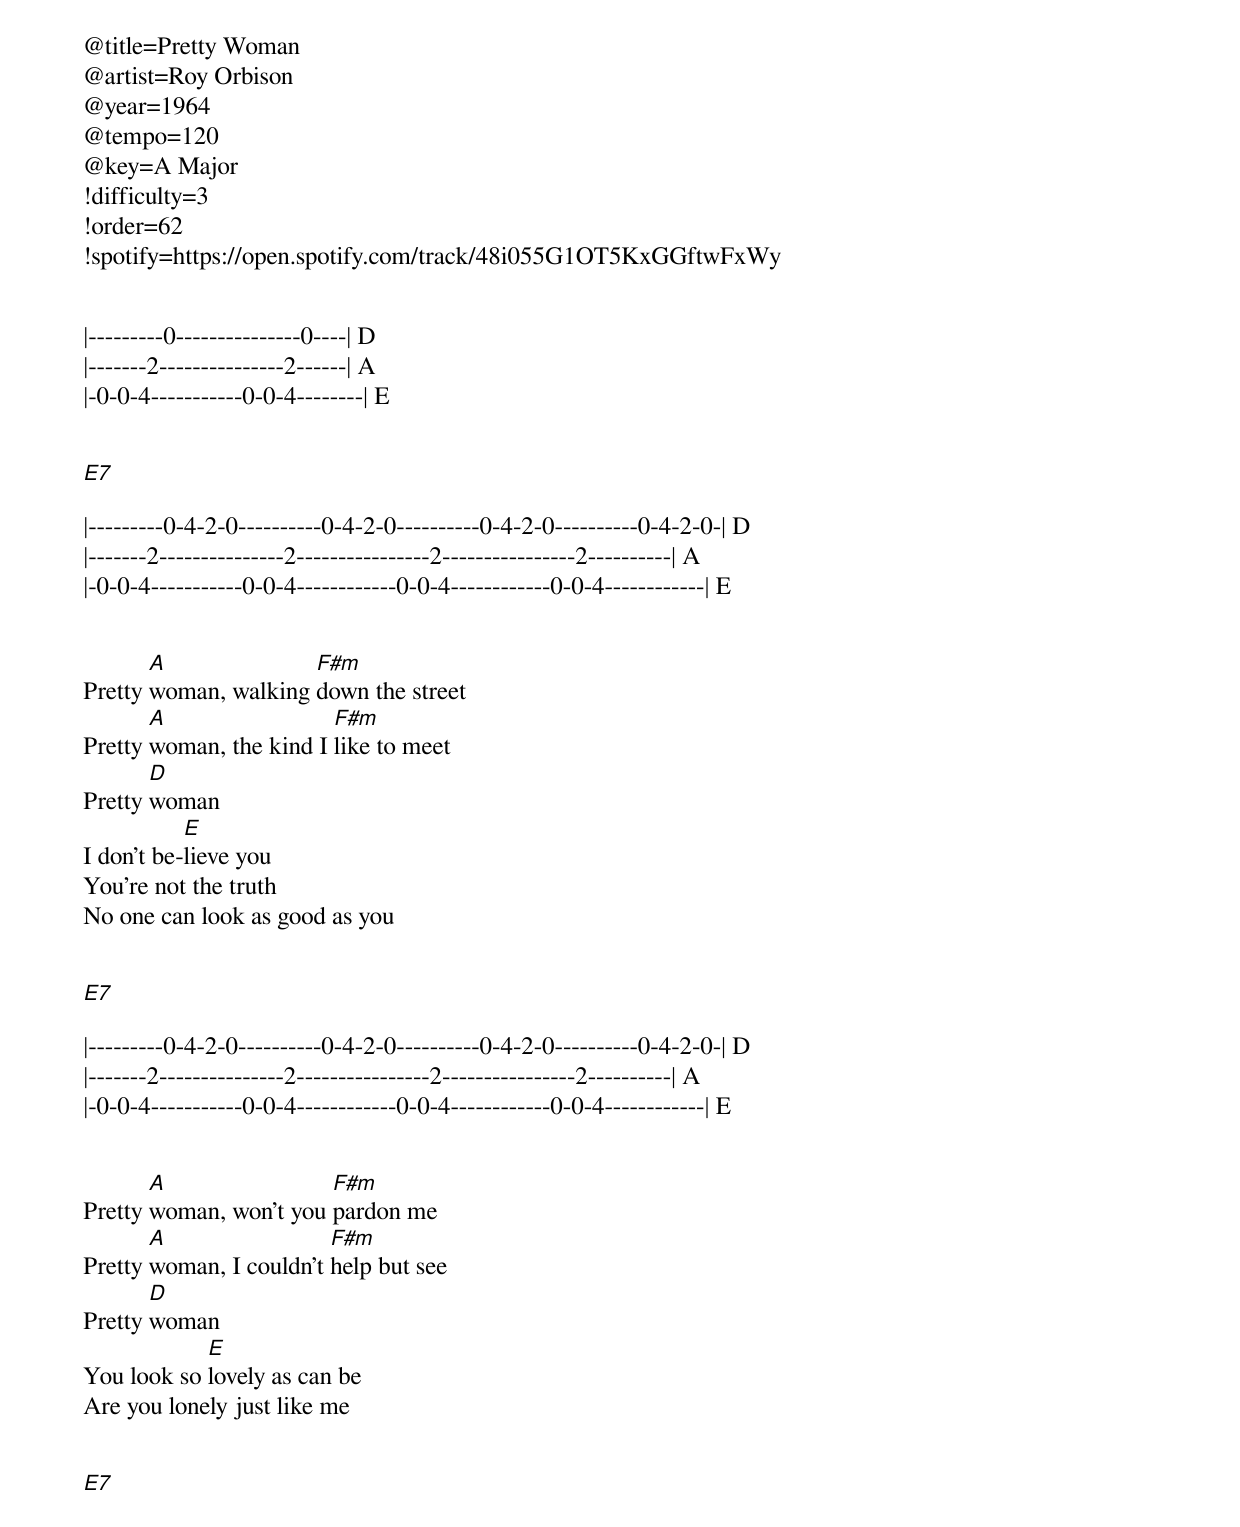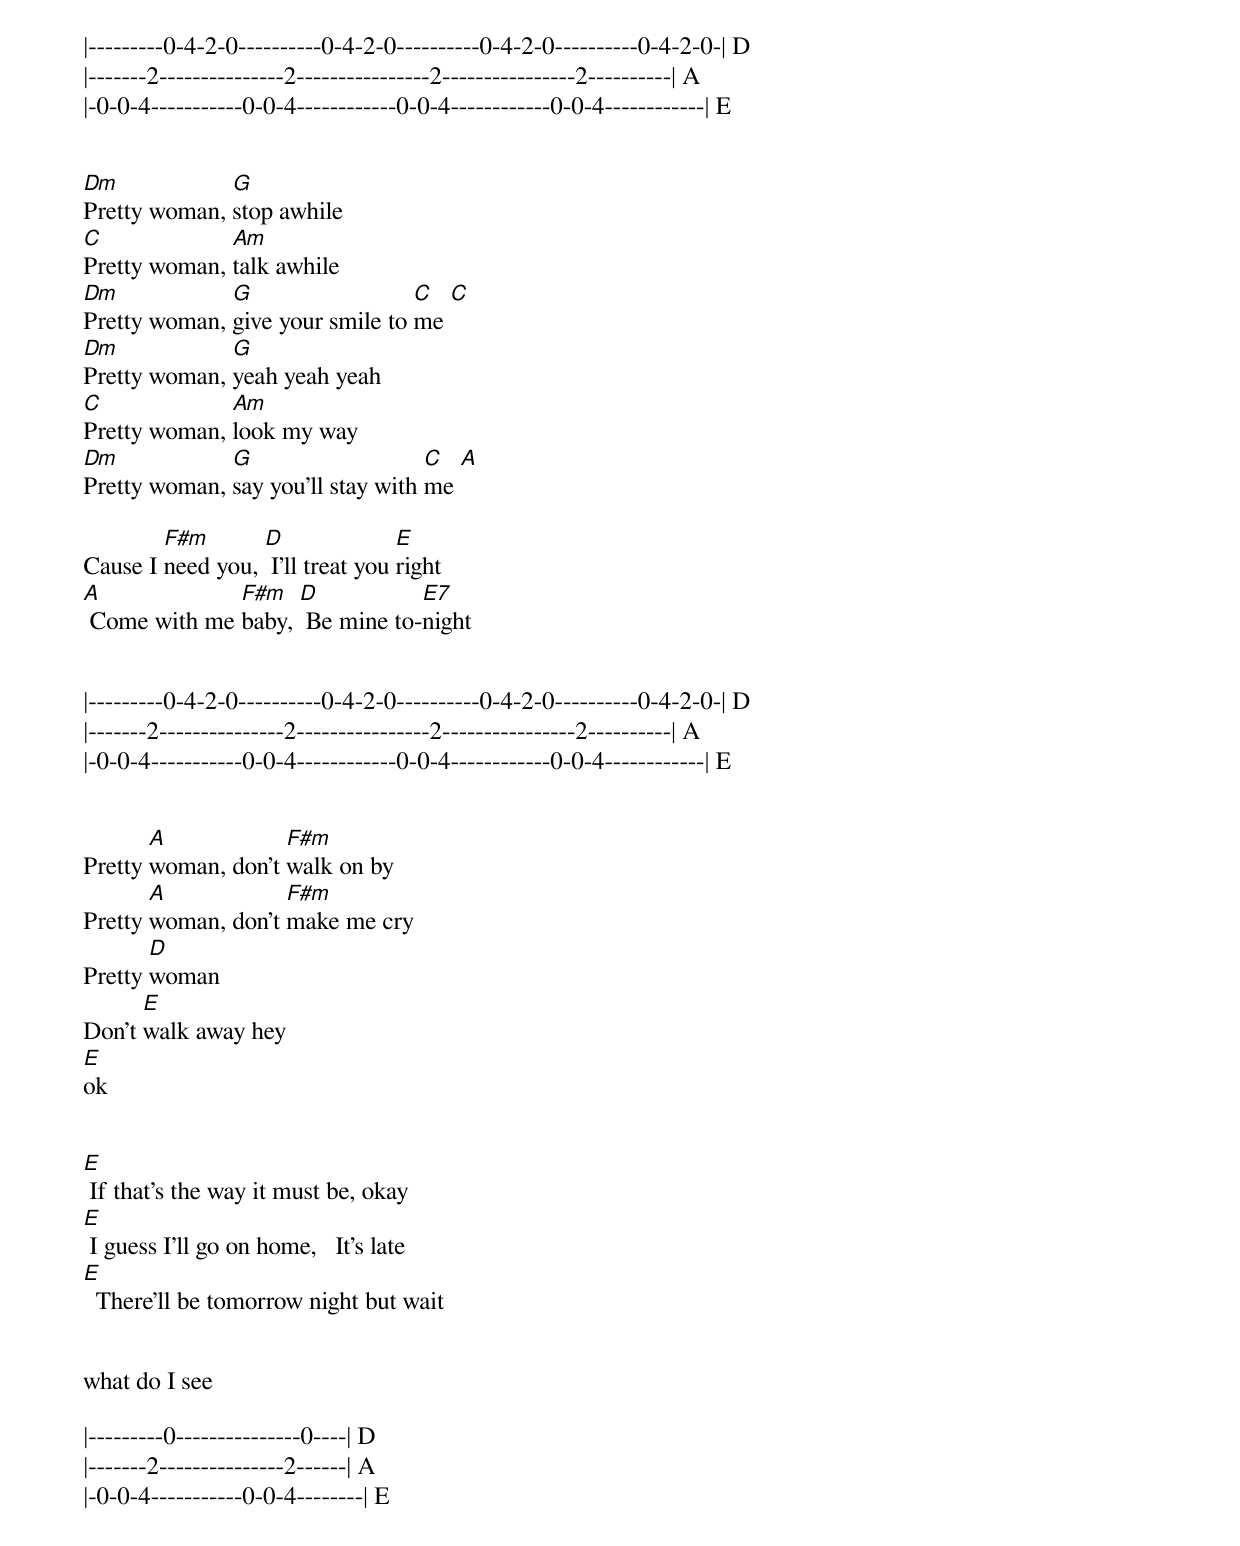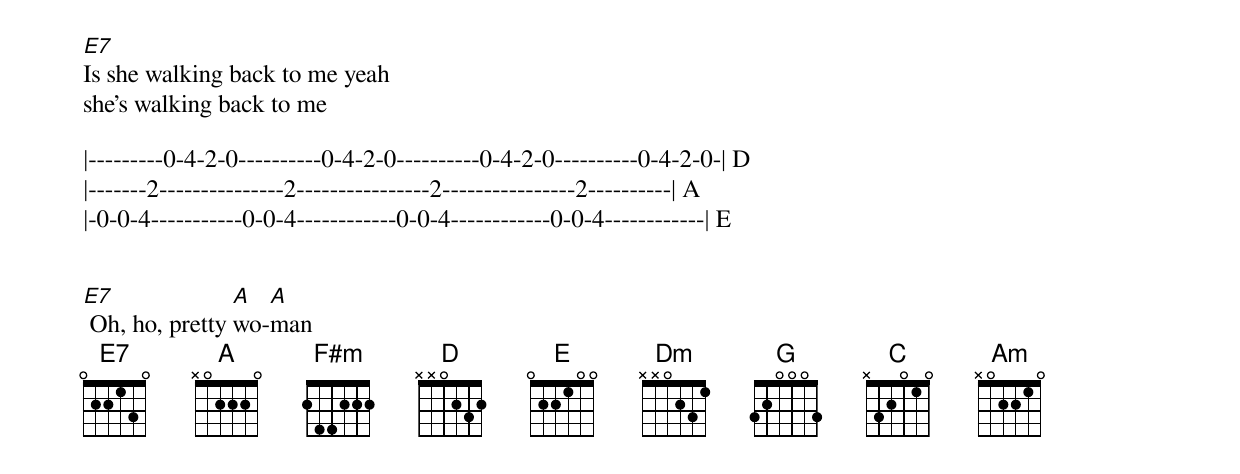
@title=Pretty Woman
@artist=Roy Orbison
@year=1964
@tempo=120
@key=A Major
!difficulty=3
!order=62
!spotify=https://open.spotify.com/track/48i055G1OT5KxGGftwFxWy


|---------0---------------0----| D
|-------2---------------2------| A
|-0-0-4-----------0-0-4--------| E


[E7]

|---------0-4-2-0----------0-4-2-0----------0-4-2-0----------0-4-2-0-| D
|-------2---------------2----------------2----------------2----------| A
|-0-0-4-----------0-0-4------------0-0-4------------0-0-4------------| E


Pretty [A]woman, walking [F#m]down the street
Pretty [A]woman, the kind I [F#m]like to meet
Pretty [D]woman
I don't be-[E]lieve you
You're not the truth
No one can look as good as you


[E7]

|---------0-4-2-0----------0-4-2-0----------0-4-2-0----------0-4-2-0-| D
|-------2---------------2----------------2----------------2----------| A
|-0-0-4-----------0-0-4------------0-0-4------------0-0-4------------| E


Pretty [A]woman, won't you [F#m]pardon me
Pretty [A]woman, I couldn't [F#m]help but see
Pretty [D]woman
You look so [E]lovely as can be
Are you lonely just like me


[E7]

|---------0-4-2-0----------0-4-2-0----------0-4-2-0----------0-4-2-0-| D
|-------2---------------2----------------2----------------2----------| A
|-0-0-4-----------0-0-4------------0-0-4------------0-0-4------------| E


[Dm]Pretty woman, [G]stop awhile
[C]Pretty woman, [Am]talk awhile
[Dm]Pretty woman, [G]give your smile to [C]me [C]
[Dm]Pretty woman, [G]yeah yeah yeah
[C]Pretty woman, [Am]look my way
[Dm]Pretty woman, [G]say you'll stay with [C]me [A]

Cause I [F#m]need you, [D] I'll treat you [E]right
[A] Come with me [F#m]baby, [D] Be mine to-[E7]night


|---------0-4-2-0----------0-4-2-0----------0-4-2-0----------0-4-2-0-| D
|-------2---------------2----------------2----------------2----------| A
|-0-0-4-----------0-0-4------------0-0-4------------0-0-4------------| E


Pretty [A]woman, don't [F#m]walk on by
Pretty [A]woman, don't [F#m]make me cry
Pretty [D]woman
Don't [E]walk away hey
[E]ok


[E] If that's the way it must be, okay
[E] I guess I'll go on home,   It's late
[E]  There'll be tomorrow night but wait


what do I see

|---------0---------------0----| D
|-------2---------------2------| A
|-0-0-4-----------0-0-4--------| E

[E7]
Is she walking back to me yeah
she's walking back to me

|---------0-4-2-0----------0-4-2-0----------0-4-2-0----------0-4-2-0-| D
|-------2---------------2----------------2----------------2----------| A
|-0-0-4-----------0-0-4------------0-0-4------------0-0-4------------| E


[E7] Oh, ho, pretty [A]wo-[A]man
